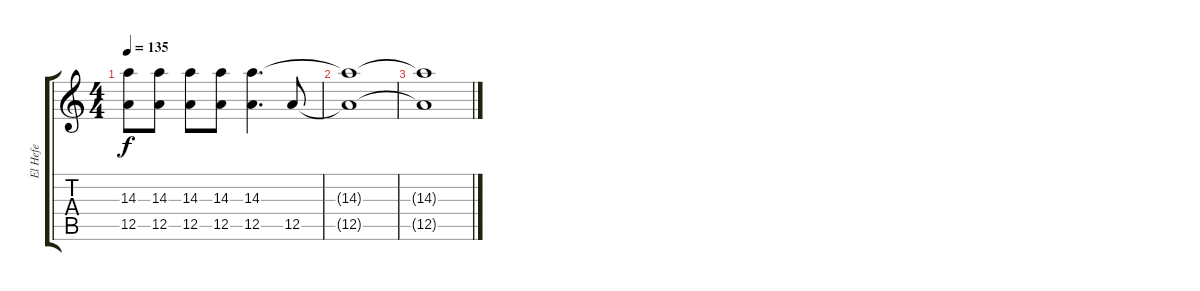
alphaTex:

\track ("El Hefe" "El Hefe") {instrument distortionguitar}
\staff {score tabs}
\tuning (E4 B3 G3 D3 A2 E2) {hide}
\ts (4 4)
\tempo 135
\clef g2
\ks c
(14.3 12.5).8{dy f} (14.3 12.5).8 (14.3 12.5).8 (14.3 12.5).8 (14.3 12.5).4{d} 12.5.8 |
(14.3{t} 12.5{t}).1 |
(14.3{t} 12.5{t}).1
